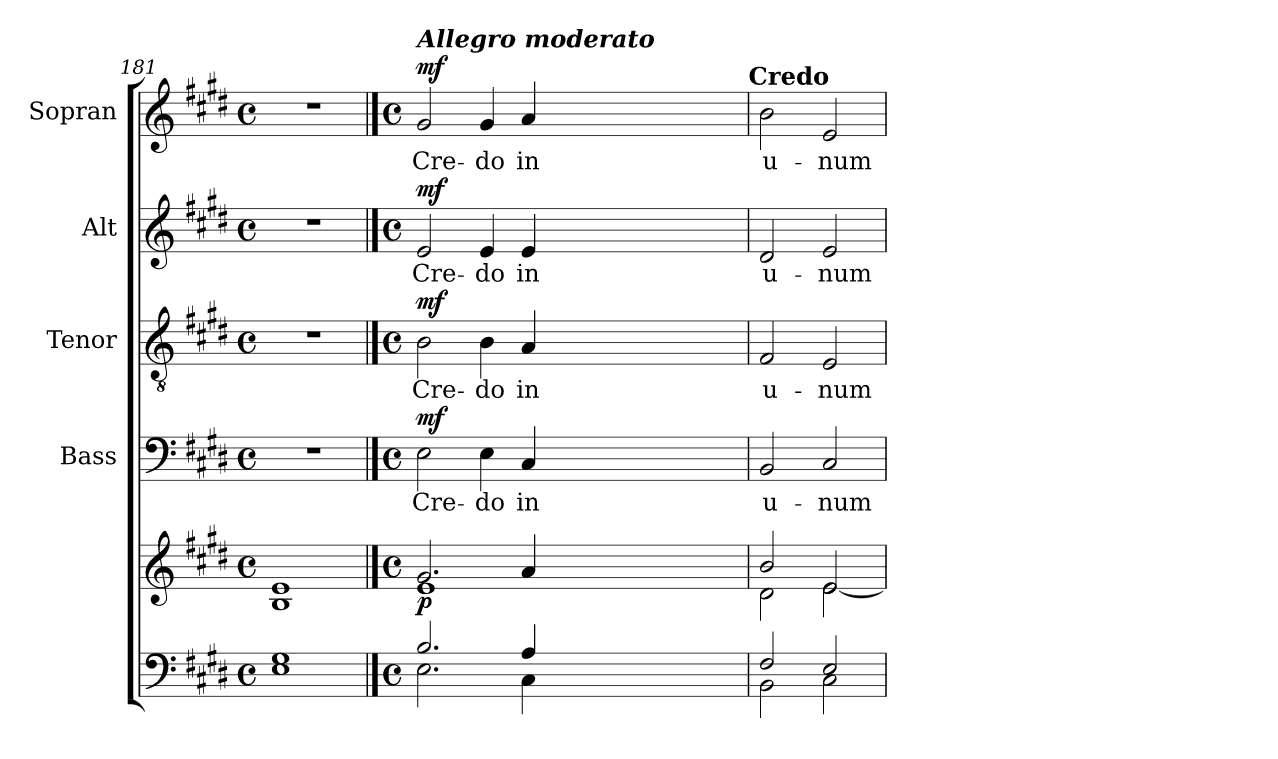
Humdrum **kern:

**kern	**kern	**dynam	**kern	**text	**dynam	**kern	**text	**dynam	**kern	**text	**dynam	**kern	**text	**dynam
*part5	*part5	*part5	*part4	*part4	*part4	*part3	*part3	*part3	*part2	*part2	*part2	*part1	*part1	*part1
*staff6	*staff5	*staff5/6	*staff4	*staff4	*staff4	*staff3	*staff3	*staff3	*staff2	*staff2	*staff2	*staff1	*staff1	*staff1
*	*	*	*I"Bass	*	*	*I"Tenor	*	*	*I"Alt	*	*	*I"Sopran	*	*
*	*	*	*I'B.	*	*	*I'T.	*	*	*I'A.	*	*	*I'S.	*	*
*clefF4	*clefG2	*	*clefF4	*	*	*clefGv2	*	*	*clefG2	*	*	*clefG2	*	*
*k[f#c#g#d#]	*k[f#c#g#d#]	*	*k[f#c#g#d#]	*	*	*k[f#c#g#d#]	*	*	*k[f#c#g#d#]	*	*	*k[f#c#g#d#]	*	*
*E:	*E:	*	*E:	*	*	*E:	*	*	*E:	*	*	*E:	*	*
*M4/4	*M4/4	*	*M4/4	*	*	*M4/4	*	*	*M4/4	*	*	*M4/4	*	*
*met(c)	*met(c)	*	*met(c)	*	*	*met(c)	*	*	*met(c)	*	*	*met(c)	*	*
=181	=181	=181	=181	=181	=181	=181	=181	=181	=181	=181	=181	=181	=181	=181
1E 1G#	1B 1e	.	1r	.	.	1r	.	.	1r	.	.	1r	.	.
!!LO:LB:g=z
==182	==182	==182	==182	==182	==182	==182	==182	==182	==182	==182	==182	==182	==182	==182
*M4/4	*M4/4	*	*M4/4	*	*	*M4/4	*	*	*M4/4	*	*	*M4/4	*	*
*met(c)	*met(c)	*	*met(c)	*	*	*met(c)	*	*	*met(c)	*	*	*met(c)	*	*
*^	*^	*	*	*	*	*	*	*	*	*	*	*	*	*
!	!	!	!	!	!	!	!	!	!	!	!	!	!	!LO:TX:a:Bi:t=Allegro moderato	!	!
!	!	!	!	!LO:DY:b	!	!LO:LY:b	!LO:DY:a	!	!LO:LY:b	!LO:DY:a	!	!LO:LY:b	!LO:DY:a	!	!LO:LY:b	!LO:DY:a
2.B/	2.E\	2.g#/	1e	p	2E\	Cre-	mf	2B\	Cre-	mf	2e/	Cre-	mf	2g#/	Cre-	mf
!	!	!	!	!	!	!LO:LY:b	!	!	!LO:LY:b	!	!	!LO:LY:b	!	!	!LO:LY:b	!
.	.	.	.	.	4E\	-do	.	4B\	-do	.	4e/	-do	.	4g#/	-do	.
!	!	!	!	!	!	!LO:LY:b	!	!	!LO:LY:b	!	!	!LO:LY:b	!	!	!LO:LY:b	!
4A/	4C#\	4a/	.	.	4C#/	in	.	4A/	in	.	4e/	in	.	4a/	in	.
0.ryy	0.ryy	0.ryy	0.ryy	.	0.ryy	.	.	0.ryy	.	.	0.ryy	.	.	0.ryy	.	.
!	!	!	!	!	!	!	!	!	!	!	!	!	!	!LO:TX:a:B:t=Credo	!	!
=183	=183	=183	=183	=183	=183	=183	=183	=183	=183	=183	=183	=183	=183	=183	=183	=183
!	!	!	!	!	!	!LO:LY:b	!	!	!LO:LY:b	!	!	!LO:LY:b	!	!	!LO:LY:b	!
2F#/	2BB\	2b/	2d#\	.	2BB/	u-	.	2F#/	u-	.	2d#/	u-	.	2b\	u-	.
!	!	!	!	!	!	!LO:LY:b	!	!	!LO:LY:b	!	!	!LO:LY:b	!	!	!LO:LY:b	!
2E/	2C#\	2e/	[<2e\	.	2C#/	-num	.	2E/	-num	.	2e/	-num	.	2e/	-num	.
*v	*v	*	*	*	*	*	*	*	*	*	*	*	*	*	*	*
*	*v	*v	*	*	*	*	*	*	*	*	*	*	*	*	*
=	=	=	=	=	=	=	=	=	=	=	=	=	=	=
*-	*-	*-	*-	*-	*-	*-	*-	*-	*-	*-	*-	*-	*-	*-
